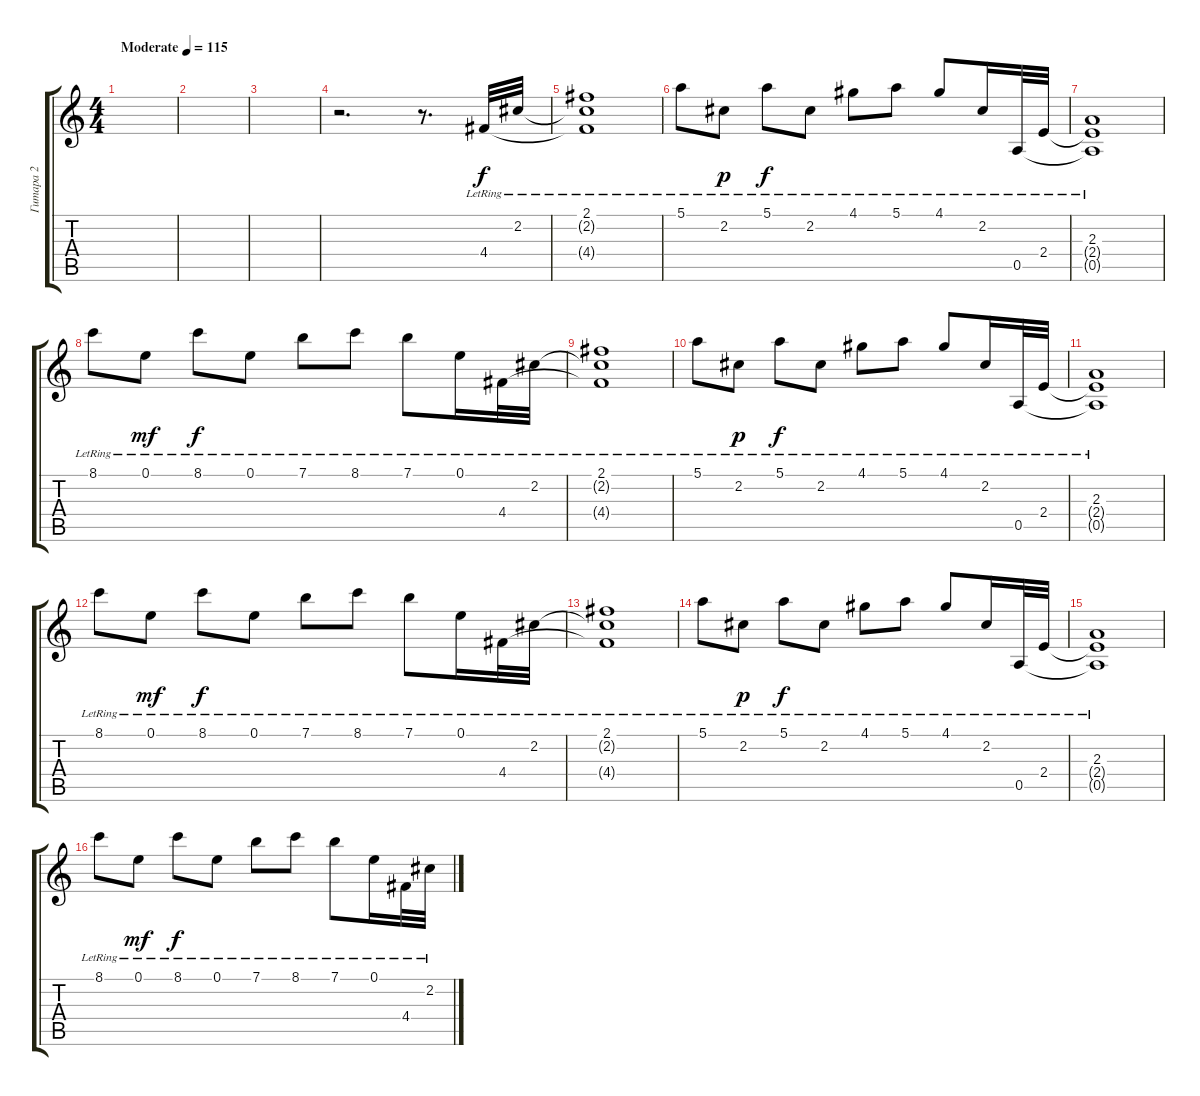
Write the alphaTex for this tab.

\track ("Гитара 2" "Гитара 2") {instrument acousticguitarsteel}
\staff {score tabs}
\tuning (E4 B3 G3 D3 A2 E2) {hide}
\ts (4 4)
\tempo (115 "Moderate")
\clef g2
\ks c
|
|
|
r.2{d volume 7 balance 4} r.8{d} 4.4{lr}.32 2.2{lr}.32 |
(2.1{lr} 2.2{t} 4.4{t}).1 |
5.1{lr}.8 2.2{lr}.8{dy p} 5.1{lr}.8{dy f} 2.2{lr}.8 4.1{lr}.8 5.1{lr}.8 4.1{lr}.8 2.2{lr}.16 0.5{lr}.32 2.4{lr}.32 |
(2.3{lr} 2.4{t} 0.5{t}).1 |
8.1{lr}.8 0.1{lr}.8{dy mf} 8.1{lr}.8{dy f} 0.1{lr}.8 7.1{lr}.8 8.1{lr}.8 7.1{lr}.8 0.1{lr}.16 4.4{lr}.32 2.2{lr}.32 |
(2.1{lr} 2.2{t} 4.4{t}).1 |
5.1{lr}.8 2.2{lr}.8{dy p} 5.1{lr}.8{dy f} 2.2{lr}.8 4.1{lr}.8 5.1{lr}.8 4.1{lr}.8 2.2{lr}.16 0.5{lr}.32 2.4{lr}.32 |
(2.3{lr} 2.4{t} 0.5{t}).1 |
8.1{lr}.8 0.1{lr}.8{dy mf} 8.1{lr}.8{dy f} 0.1{lr}.8 7.1{lr}.8 8.1{lr}.8 7.1{lr}.8 0.1{lr}.16 4.4{lr}.32 2.2{lr}.32 |
(2.1{lr} 2.2{t} 4.4{t}).1 |
5.1{lr}.8 2.2{lr}.8{dy p} 5.1{lr}.8{dy f} 2.2{lr}.8 4.1{lr}.8 5.1{lr}.8 4.1{lr}.8 2.2{lr}.16 0.5{lr}.32 2.4{lr}.32 |
(2.3{lr} 2.4{t} 0.5{t}).1 |
8.1{lr}.8 0.1{lr}.8{dy mf} 8.1{lr}.8{dy f} 0.1{lr}.8 7.1{lr}.8 8.1{lr}.8 7.1{lr}.8 0.1{lr}.16 4.4{lr}.32 2.2{lr}.32
